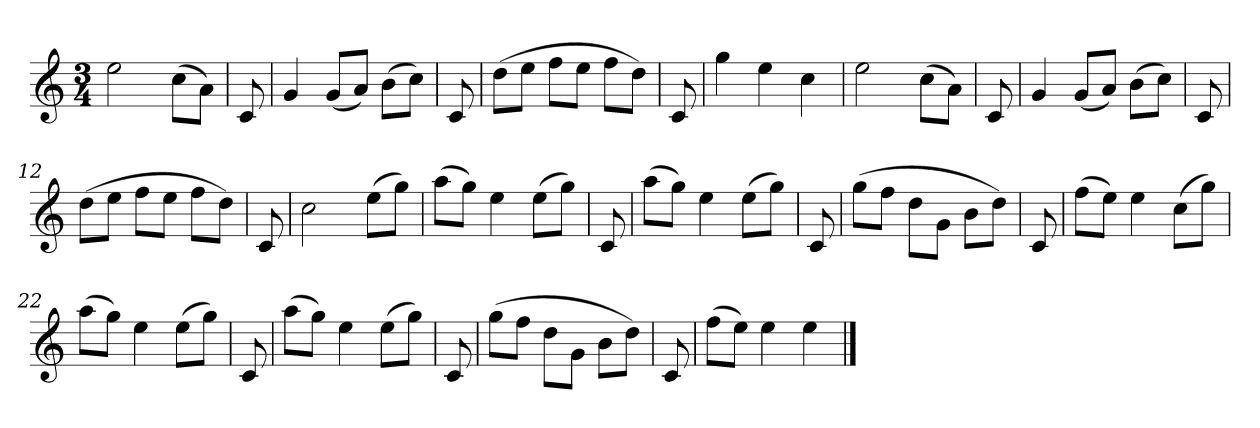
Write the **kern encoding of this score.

**kern
*part1
*staff1
*clefG2
*k[]
*C:
*M3/4
=
2ee
(8cc\L
8a\J)
=2y
8c
=3
4g
(8g/L
8a/J)
(8b\L
8cc\J)
=4y
8c
=5
(8dd\L
8ee\J
8ff\L
8ee\J
8ff\L
8dd\J)
=6y
8c
=7
4gg
4ee
4cc
=8y
2ee
(8cc\L
8a\J)
=9y
8c
=10
4g
(8g/L
8a/J)
(8b\L
8cc\J)
=11y
8c
=12
(8dd\L
8ee\J
8ff\L
8ee\J
8ff\L
8dd\J)
=13y
8c
=14
2cc
(8ee\L
8gg\J)
=15y
(8aa\L
8gg\J)
4ee
(8ee\L
8gg\J)
=16y
8c
=17
(8aa\L
8gg\J)
4ee
(8ee\L
8gg\J)
=18y
8c
=19
(8gg\L
8ff\J
8dd\L
8g\J
8b\L
8dd\J)
=20y
8c
=21
(8ff\L
8ee\J)
4ee
(8cc\L
8gg\J)
=22y
(8aa\L
8gg\J)
4ee
(8ee\L
8gg\J)
=23y
8c
=24
(8aa\L
8gg\J)
4ee
(8ee\L
8gg\J)
=25y
8c
=26
(8gg\L
8ff\J
8dd\L
8g\J
8b\L
8dd\J)
=27y
8c
=28
(8ff\L
8ee\J)
4ee
4ee
==
*-
